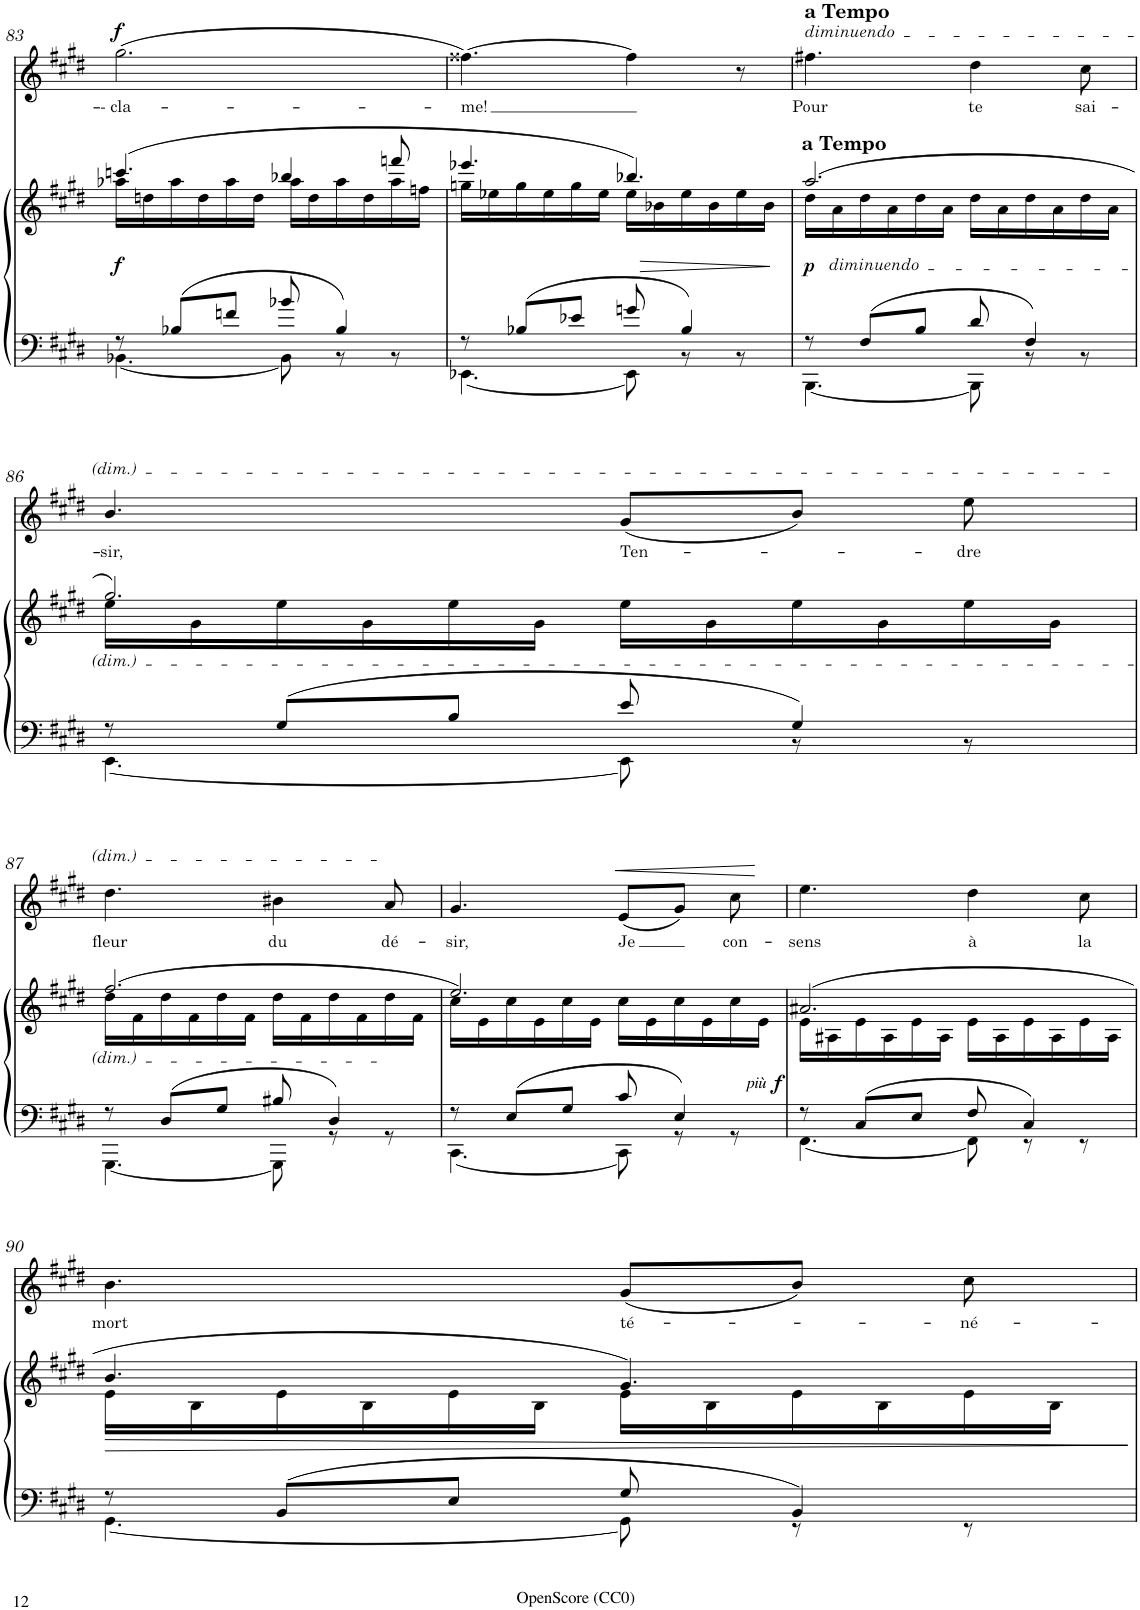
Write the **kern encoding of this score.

**kern	**kern	**dynam	**kern	**text	**dynam
*part2	*part2	*part2	*part1	*part1	*part1
*staff3	*staff2	*staff2/3	*staff1	*staff1	*staff1
*I"Piano	*	*	*I"Chant Voice	*	*
*I'Pno	*	*	*	*	*
!!LO:PB:g=z
*clefF4	*clefG2	*	*clefG2	*	*
*k[f#c#g#d#]	*k[f#c#g#d#]	*	*k[f#c#g#d#]	*	*
*M6/8	*M6/8	*	*M6/8	*	*
=83	=83	=83	=83	=83	=83
*^	*^	*	*	*	*
!	!	!	!	!LO:DY:b	!	!LO:LY:b	!LO:DY:a
8r	[4.BB-X\	(4.cccn/	16aa-X\LL	f	(2.gg#\	-- cla-	f
.	.	.	16ddn\	.	.	.	.
8B-X/L	.	.	16aa-\	.	.	.	.
.	.	.	16dd\	.	.	.	.
8fn/J	.	.	16aa-\	.	.	.	.
.	.	.	16dd\JJ	.	.	.	.
8b-X/	8BB-\]	4bb-X/	16aa-\LL	.	.	.	.
.	.	.	16dd\	.	.	.	.
4B-/	8r	.	16aa-\	.	.	.	.
.	.	.	16dd\	.	.	.	.
.	8r	8fffn/	16aa-\	.	.	.	.
.	.	.	16ffn\JJ	.	.	.	.
=84	=84	=84	=84	=84	=84	=84	=84
!	!	!	!	!	!	!LO:LY:b	!
8r	[4.EE-X\	4.eee-X/	16ggn\LL	.	[4.ff##X\)	-me!	.
.	.	.	16ee-X\	.	.	.	.
8B-X/L	.	.	16gg\	.	.	.	.
.	.	.	16ee-\	.	.	.	.
8e-X/J	.	.	16gg\	.	.	.	.
.	.	.	16ee-\JJ	.	.	.	.
!	!	!	!	!LO:HP:b	!	!	!
8gn/	8EE-\]	4.bb-X/)	16ee-\LL	>	4ff##\]	.	.
.	.	.	16b-X\	.	.	.	.
4B-/	8r	.	16ee-\	.	.	.	.
.	.	.	16b-\	.	.	.	.
.	8r	.	16ee-\	.	8r	.	.
.	.	.	16b-\JJ	.	.	.	.
=85	=85	=85	=85	=85	=85	=85	=85
!	!	!	!	!	!LO:TX:a:B:t=a Tempo	!	!
!	!	!	!	!	!LO:TX:a:i:t=diminuendo	!	!
!	!	!LO:TX:a:B:t=a Tempo	!	!	!	!	!
!	!	!LO:TX:b:i:t=diminuendo	!	!	!	!	!
!	!	!	!	!LO:DY:b	!	!LO:LY:b	!
8r	[4.BBB\	(2.aa/	16dd#\LL	p	4.ff#X\	Pour	.
.	.	.	16a\	.	.	.	.
8F#/L	.	.	16dd#\	.	.	.	.
.	.	.	16a\	.	.	.	.
8B/J	.	.	16dd#\	.	.	.	.
.	.	.	16a\JJ	.	.	.	.
!	!	!	!	!	!	!LO:LY:b	!
8d#/	8BBB\]	.	16dd#\LL	.	4dd#\	te	.
.	.	.	16a\	.	.	.	.
4F#/	8r	.	16dd#\	.	.	.	.
.	.	.	16a\	.	.	.	.
!	!	!	!	!	!	!LO:LY:b	!
.	8r	.	16dd#\	.	8cc#\	sai-	.
.	.	.	16a\JJ	.	.	.	.
!!LO:LB:g=z
=86	=86	=86	=86	=86	=86	=86	=86
!	!	!	!	!	!	!LO:LY:b	!
8r	[4.EE\	2.gg#/)	16ee\LL	.	4.b/	-sir,	.
.	.	.	16g#\	.	.	.	.
8G#/L	.	.	16ee\	.	.	.	.
.	.	.	16g#\	.	.	.	.
8B/J	.	.	16ee\	.	.	.	.
.	.	.	16g#\JJ	.	.	.	.
!	!	!	!	!	!	!LO:LY:b	!
8e/	8EE\]	.	16ee\LL	.	(8g#/L	Ten-	.
.	.	.	16g#\	.	.	.	.
4G#/	8r	.	16ee\	.	8b/J)	.	.
.	.	.	16g#\	.	.	.	.
!	!	!	!	!	!	!LO:LY:b	!
.	8r	.	16ee\	.	8ee\	-dre	.
.	.	.	16g#\JJ	.	.	.	.
!!LO:LB:g=z
=87	=87	=87	=87	=87	=87	=87	=87
!	!	!	!	!	!	!LO:LY:b	!
8r	[4.GGG#\	(2.ff#/	16dd#\LL	.	4.dd#\	fleur	.
.	.	.	16f#\	.	.	.	.
8D#/L	.	.	16dd#\	.	.	.	.
.	.	.	16f#\	.	.	.	.
8G#/J	.	.	16dd#\	.	.	.	.
.	.	.	16f#\JJ	.	.	.	.
!	!	!	!	!	!	!LO:LY:b	!
8B#X/	8GGG#\]	.	16dd#\LL	.	4b#X\	du	.
.	.	.	16f#\	.	.	.	.
4D#/	8r	.	16dd#\	.	.	.	.
.	.	.	16f#\	.	.	.	.
!	!	!	!	!	!	!LO:LY:b	!
.	8r	.	16dd#\	.	8a/	dé-	.
.	.	.	16f#\JJ	.	.	.	.
=88	=88	=88	=88	=88	=88	=88	=88
!	!	!	!	!	!	!LO:LY:b	!
8r	[4.CC#\	2.ee/)	16cc#\LL	.	4.g#/	-sir,	.
.	.	.	16e\	.	.	.	.
8E/L	.	.	16cc#\	.	.	.	.
.	.	.	16e\	.	.	.	.
8G#/J	.	.	16cc#\	.	.	.	.
.	.	.	16e\JJ	.	.	.	.
!	!	!	!	!	!	!LO:LY:b	!LO:HP:b
8c#/	8CC#\]	.	16cc#\LL	.	(8e/L	Je	<
.	.	.	16e\	.	.	.	.
4E/	8r	.	16cc#\	.	8g#/J)	.	.
.	.	.	16e\	.	.	.	.
!	!	!	!	!	!	!LO:LY:b	!
.	8r	.	16cc#\	.	8cc#\	con-	.
.	.	.	16e\JJ	.	.	.	.
*v	*v	*	*	*	*	*	*
*	*v	*v	*	*	*	*
.	.	.	.	.	[
=89	=89	=89	=89	=89	=89
*^	*^	*	*	*	*
!	!	!	!	!LO:DY:b	!	!LO:LY:b	!
!	!	!	!	!LO:DY:n=1:b	!	!	!
8r	[4.FF#\	(2.a#X/	16e\LL	other-dynamics f	4.ee\	-sens	.
.	.	.	16A#X\	.	.	.	.
8C#/L	.	.	16e\	.	.	.	.
.	.	.	16A#\	.	.	.	.
8E/J	.	.	16e\	.	.	.	.
.	.	.	16A#\JJ	.	.	.	.
!	!	!	!	!	!	!LO:LY:b	!
8F#/	8FF#\]	.	16e\LL	.	4dd#\	à	.
.	.	.	16A#\	.	.	.	.
4C#/	8r	.	16e\	.	.	.	.
.	.	.	16A#\	.	.	.	.
!	!	!	!	!	!	!LO:LY:b	!
.	8r	.	16e\	.	8cc#\	la	.
.	.	.	16A#\JJ	.	.	.	.
!!LO:LB:g=z
=90	=90	=90	=90	=90	=90	=90	=90
!	!	!	!	!	!	!LO:LY:b	!
8r	[4.GG#\	4.b/	16e\LL	.	4.b\	mort	.
.	.	.	16B\	.	.	.	.
8BB/L	.	.	16e\	.	.	.	.
.	.	.	16B\	.	.	.	.
8E/J	.	.	16e\	.	.	.	.
.	.	.	16B\JJ	.	.	.	.
!	!	!	!	!	!	!LO:LY:b	!
8G#/	8GG#\]	4.g#/)	16e\LL	.	(8g#/L	té-	.
.	.	.	16B\	.	.	.	.
4BB/	8r	.	16e\	.	8b/J)	.	.
.	.	.	16B\	.	.	.	.
!	!	!	!	!	!	!LO:LY:b	!
.	8r	.	16e\	.	8cc#\	-né-	.
.	.	.	16B\JJ	.	.	.	.
*v	*v	*	*	*	*	*	*
*	*v	*v	*	*	*	*
.	.	]	.	.	.
=	=	=	=	=	=
*-	*-	*-	*-	*-	*-
